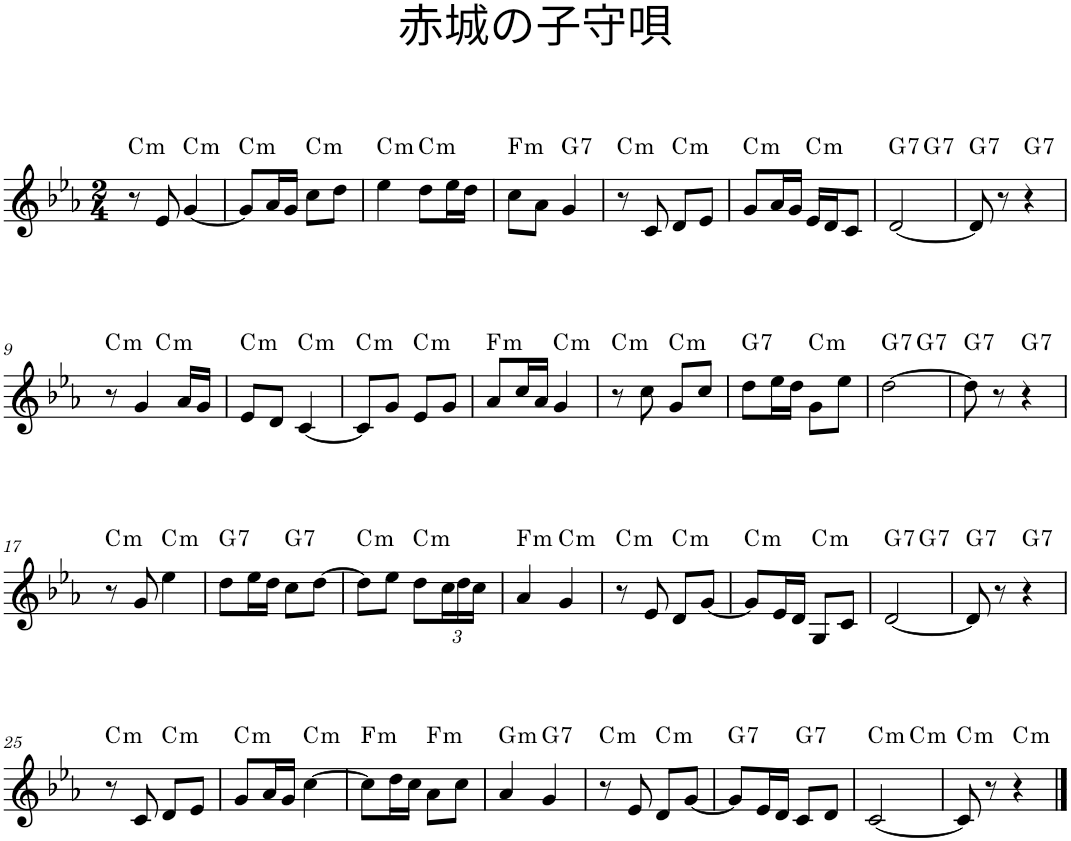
**kern	**harte
*part1	*part1
*staff1	*
*I"Piano	*
*I'Pno.	*
*clefG2	*
*k[b-e-a-]	*
*M2/4	*
=1	=1
!	!LO:H:kt=m
8r	C:min
8e-/	.
!	!LO:H:kt=m
[4g/	C:min
=2	=2
!	!LO:H:kt=m
8g/L]	C:min
16a-/L	.
16g/JJ	.
!	!LO:H:kt=m
8cc\L	C:min
8dd\J	.
=3	=3
!	!LO:H:kt=m
4ee-\	C:min
!	!LO:H:kt=m
8dd\L	C:min
16ee-\L	.
16dd\JJ	.
=4	=4
!	!LO:H:kt=m
8cc\L	F:min
8a-\J	.
!	!LO:H:kt=7
4g/	G:7
=5	=5
!	!LO:H:kt=m
8r	C:min
8c/	.
!	!LO:H:kt=m
8d/L	C:min
8e-/J	.
=6	=6
!	!LO:H:kt=m
8g/L	C:min
16a-/L	.
16g/JJ	.
!	!LO:H:kt=m
16e-/LL	C:min
16d/J	.
8c/J	.
=7	=7
!	!LO:H:kt=7
*^	*
[<2d/	4ryy	G:7
!	!	!LO:H:kt=7
.	4ryy	G:7
=8	=8	=8
!	!	!LO:H:kt=7
*v	*v	*
8d/]	G:7
8r	.
!	!LO:H:kt=7
4r	G:7
!!LO:LB:g=z
=9	=9
!	!LO:H:kt=m
*^	*
8r	4ryy	C:min
4g/	.	.
!	!	!LO:H:kt=m
.	4ryy	C:min
16a-/LL	.	.
16g/JJ	.	.
=10	=10	=10
!	!	!LO:H:kt=m
*v	*v	*
8e-/L	C:min
8d/J	.
!	!LO:H:kt=m
[<4c/	C:min
=11	=11
!	!LO:H:kt=m
8c/L]	C:min
8g/J	.
!	!LO:H:kt=m
8e-/L	C:min
8g/J	.
=12	=12
!	!LO:H:kt=m
8a-/L	F:min
16cc/L	.
16a-/JJ	.
!	!LO:H:kt=m
4g/	C:min
=13	=13
!	!LO:H:kt=m
8r	C:min
8cc\	.
!	!LO:H:kt=m
8g/L	C:min
8cc/J	.
=14	=14
!	!LO:H:kt=7
8dd\L	G:7
16ee-\L	.
16dd\JJ	.
!	!LO:H:kt=m
8g\L	C:min
8ee-\J	.
=15	=15
!	!LO:H:kt=7
*^	*
[>2dd\	4ryy	G:7
!	!	!LO:H:kt=7
.	4ryy	G:7
=16	=16	=16
!	!	!LO:H:kt=7
*v	*v	*
8dd\]	G:7
8r	.
!	!LO:H:kt=7
4r	G:7
!!LO:LB:g=z
=17	=17
!	!LO:H:kt=m
8r	C:min
8g/	.
!	!LO:H:kt=m
4ee-\	C:min
=18	=18
!	!LO:H:kt=7
8dd\L	G:7
16ee-\L	.
16dd\JJ	.
!	!LO:H:kt=7
8cc\L	G:7
[8dd\J	.
=19	=19
!	!LO:H:kt=m
8dd\L]	C:min
8ee-\J	.
!	!LO:H:kt=m
8dd\L	C:min
*Xbrackettup	*
24cc\L	.
24dd\	.
24cc\JJ	.
=20	=20
!	!LO:H:kt=m
4a-/	F:min
!	!LO:H:kt=m
4g/	C:min
=21	=21
!	!LO:H:kt=m
8r	C:min
8e-/	.
!	!LO:H:kt=m
8d/L	C:min
[<8g/J	.
=22	=22
!	!LO:H:kt=m
8g/L]	C:min
16e-/L	.
16d/JJ	.
!	!LO:H:kt=m
8G/L	C:min
8c/J	.
=23	=23
!	!LO:H:kt=7
*^	*
[<2d/	4ryy	G:7
!	!	!LO:H:kt=7
.	4ryy	G:7
=24	=24	=24
!	!	!LO:H:kt=7
*v	*v	*
8d/]	G:7
8r	.
!	!LO:H:kt=7
4r	G:7
!!LO:LB:g=z
=25	=25
!	!LO:H:kt=m
8r	C:min
8c/	.
!	!LO:H:kt=m
8d/L	C:min
8e-/J	.
=26	=26
!	!LO:H:kt=m
8g/L	C:min
16a-/L	.
16g/JJ	.
!	!LO:H:kt=m
[>4cc\	C:min
=27	=27
!	!LO:H:kt=m
8cc\L]	F:min
16dd\L	.
16cc\JJ	.
!	!LO:H:kt=m
8a-\L	F:min
8cc\J	.
=28	=28
!	!LO:H:kt=m
4a-/	G:min
!	!LO:H:kt=7
4g/	G:7
=29	=29
!	!LO:H:kt=m
8r	C:min
8e-/	.
!	!LO:H:kt=m
8d/L	C:min
[<8g/J	.
=30	=30
!	!LO:H:kt=7
8g/L]	G:7
16e-/L	.
16d/JJ	.
!	!LO:H:kt=7
8c/L	G:7
8d/J	.
=31	=31
!	!LO:H:kt=m
*^	*
[<2c/	4ryy	C:min
!	!	!LO:H:kt=m
.	4ryy	C:min
=32	=32	=32
!	!	!LO:H:kt=m
*v	*v	*
8c/]	C:min
8r	.
!	!LO:H:kt=m
4r	C:min
==	==
*-	*-
